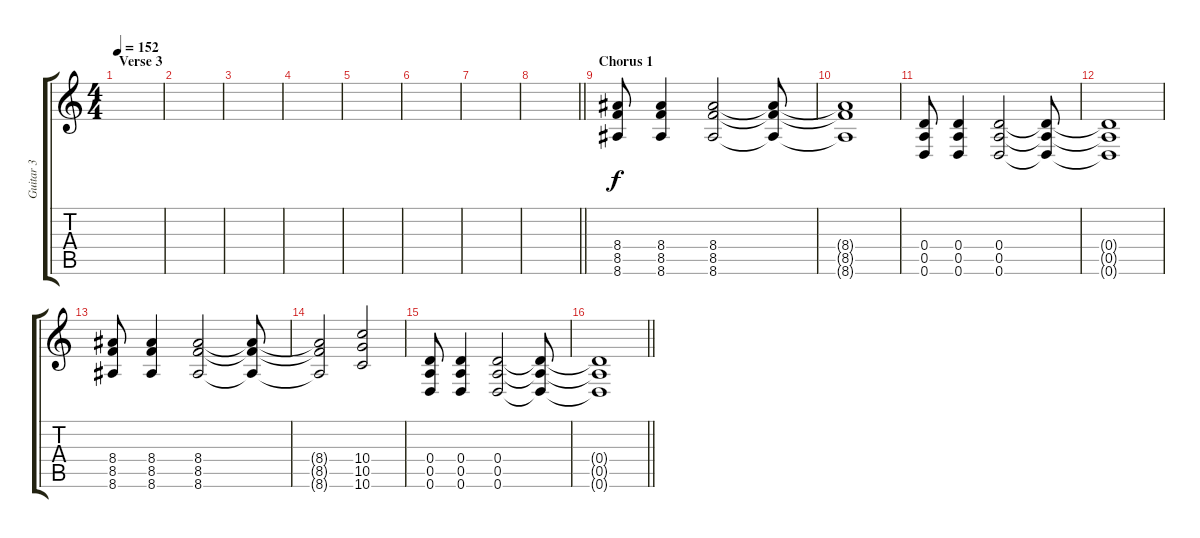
\track ("Guitar 3" "Guitar 3") {instrument distortionguitar}
\staff {score tabs}
\tuning (E4 B3 G3 D3 A2 D2) {hide}
\ts (4 4)
\section ("" "Verse 3")
\tempo 152
\clef g2
\ks c
|
|
|
|
|
|
|
\barLineRight lightlight
|
\section ("" "Chorus 1")
(8.4 8.5 8.6).8{dy f} (8.4 8.5 8.6).4 (8.4 8.5 8.6).2 (8.4{t} 8.5{t} 8.6{t}).8 |
(8.4{t} 8.5{t} 8.6{t}).1 |
(0.4 0.5 0.6).8 (0.4 0.5 0.6).4 (0.4 0.5 0.6).2 (0.4{t} 0.5{t} 0.6{t}).8 |
(0.4{t} 0.5{t} 0.6{t}).1 |
(8.4 8.5 8.6).8 (8.4 8.5 8.6).4 (8.4 8.5 8.6).2 (8.4{t} 8.5{t} 8.6{t}).8 |
(8.4{t} 8.5{t} 8.6{t}).2 (10.4 10.5 10.6).2 |
(0.4 0.5 0.6).8 (0.4 0.5 0.6).4 (0.4 0.5 0.6).2 (0.4{t} 0.5{t} 0.6{t}).8 |
\barLineRight lightlight
(0.4{t} 0.5{t} 0.6{t}).1
